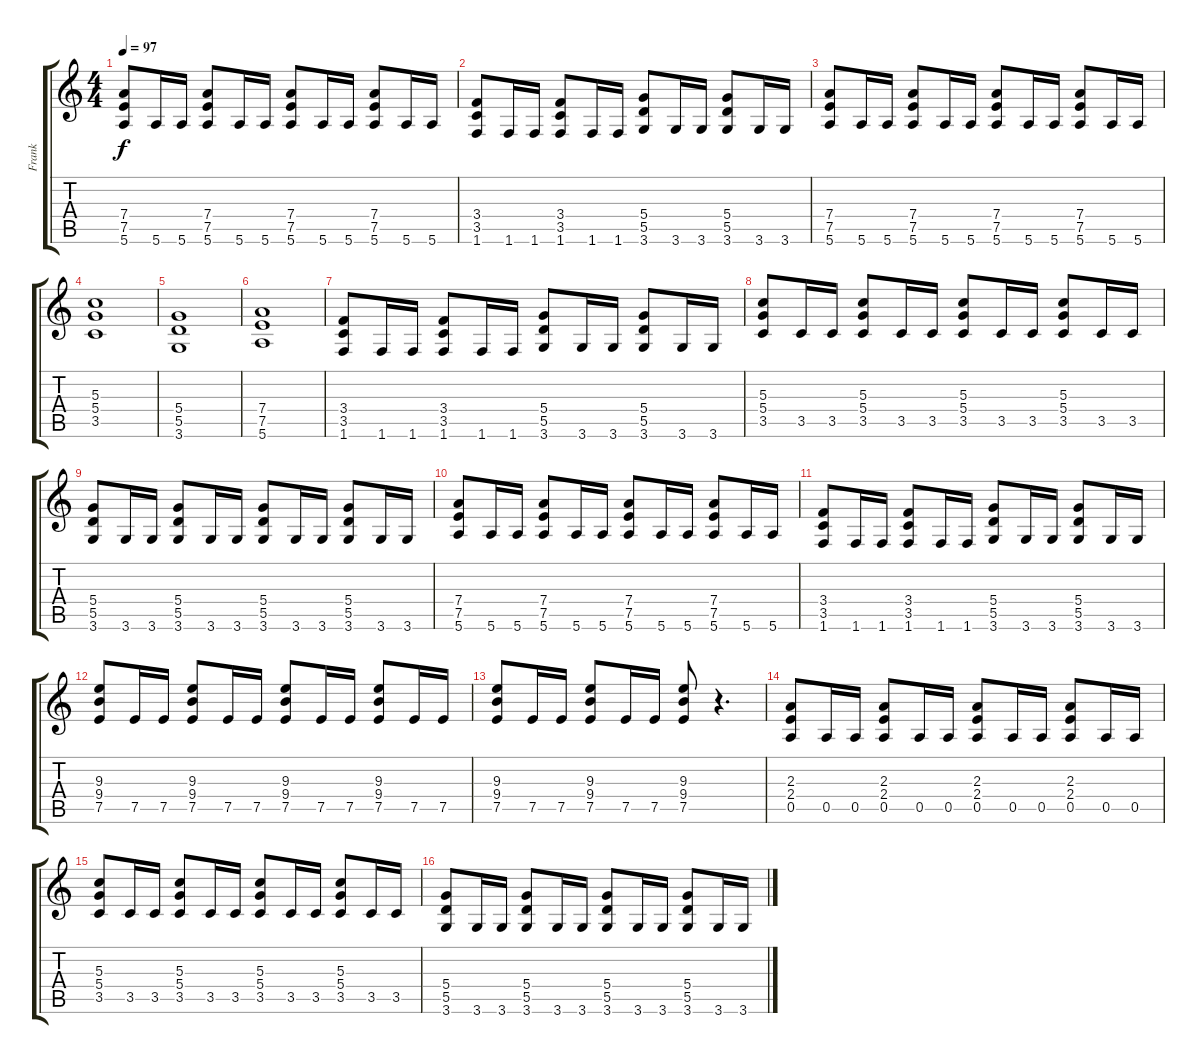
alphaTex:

\track ("Frank" "Frank") {instrument distortionguitar}
\staff {score tabs}
\tuning (E4 B3 G3 D3 A2 E2) {hide}
\ts (4 4)
\tempo 97
\clef g2
\ks c
(7.4 7.5 5.6).8{dy f} 5.6.16 5.6.16 (7.4 7.5 5.6).8 5.6.16 5.6.16 (7.4 7.5 5.6).8 5.6.16 5.6.16 (7.4 7.5 5.6).8 5.6.16 5.6.16 |
(3.4 3.5 1.6).8 1.6.16 1.6.16 (3.4 3.5 1.6).8 1.6.16 1.6.16 (5.4 5.5 3.6).8 3.6.16 3.6.16 (5.4 5.5 3.6).8 3.6.16 3.6.16 |
(7.4 7.5 5.6).8 5.6.16 5.6.16 (7.4 7.5 5.6).8 5.6.16 5.6.16 (7.4 7.5 5.6).8 5.6.16 5.6.16 (7.4 7.5 5.6).8 5.6.16 5.6.16 |
(5.3 5.4 3.5).1 |
(5.4 5.5 3.6).1 |
(7.4 7.5 5.6).1 |
(3.4 3.5 1.6).8 1.6.16 1.6.16 (3.4 3.5 1.6).8 1.6.16 1.6.16 (5.4 5.5 3.6).8 3.6.16 3.6.16 (5.4 5.5 3.6).8 3.6.16 3.6.16 |
(5.3 5.4 3.5).8 3.5.16 3.5.16 (5.3 5.4 3.5).8 3.5.16 3.5.16 (5.3 5.4 3.5).8 3.5.16 3.5.16 (5.3 5.4 3.5).8 3.5.16 3.5.16 |
(5.4 5.5 3.6).8 3.6.16 3.6.16 (5.4 5.5 3.6).8 3.6.16 3.6.16 (5.4 5.5 3.6).8 3.6.16 3.6.16 (5.4 5.5 3.6).8 3.6.16 3.6.16 |
(7.4 7.5 5.6).8 5.6.16 5.6.16 (7.4 7.5 5.6).8 5.6.16 5.6.16 (7.4 7.5 5.6).8 5.6.16 5.6.16 (7.4 7.5 5.6).8 5.6.16 5.6.16 |
(3.4 3.5 1.6).8 1.6.16 1.6.16 (3.4 3.5 1.6).8 1.6.16 1.6.16 (5.4 5.5 3.6).8 3.6.16 3.6.16 (5.4 5.5 3.6).8 3.6.16 3.6.16 |
(9.3 9.4 7.5).8 7.5.16 7.5.16 (9.3 9.4 7.5).8 7.5.16 7.5.16 (9.3 9.4 7.5).8 7.5.16 7.5.16 (9.3 9.4 7.5).8 7.5.16 7.5.16 |
(9.3 9.4 7.5).8 7.5.16 7.5.16 (9.3 9.4 7.5).8 7.5.16 7.5.16 (9.3 9.4 7.5).8 r.4{d} |
(2.3 2.4 0.5).8 0.5.16 0.5.16 (2.3 2.4 0.5).8 0.5.16 0.5.16 (2.3 2.4 0.5).8 0.5.16 0.5.16 (2.3 2.4 0.5).8 0.5.16 0.5.16 |
(5.3 5.4 3.5).8 3.5.16 3.5.16 (5.3 5.4 3.5).8 3.5.16 3.5.16 (5.3 5.4 3.5).8 3.5.16 3.5.16 (5.3 5.4 3.5).8 3.5.16 3.5.16 |
(5.4 5.5 3.6).8 3.6.16 3.6.16 (5.4 5.5 3.6).8 3.6.16 3.6.16 (5.4 5.5 3.6).8 3.6.16 3.6.16 (5.4 5.5 3.6).8 3.6.16 3.6.16
